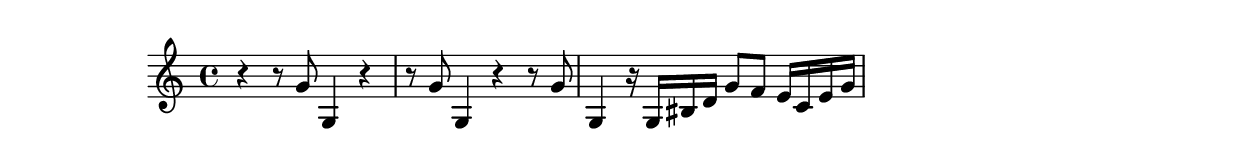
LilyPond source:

\version "2.18.2"

ldMusic = \relative c {
  << \new Voice = "voice1" {
    %{BWV 52/5%}
    r4 r8 g'' g,4
    r r8 g' g,4
    r r8 g' g,4
    r16 g bis d g8 f e16 c e g
  } >>
}

\book {
  \header {
  }

  \bookpart { 
    \score {
      <<
      \new Staff = Staff \with { }
      \context Staff = Staff {
        \ldMusic
      }
      >>
    }
  }
}
